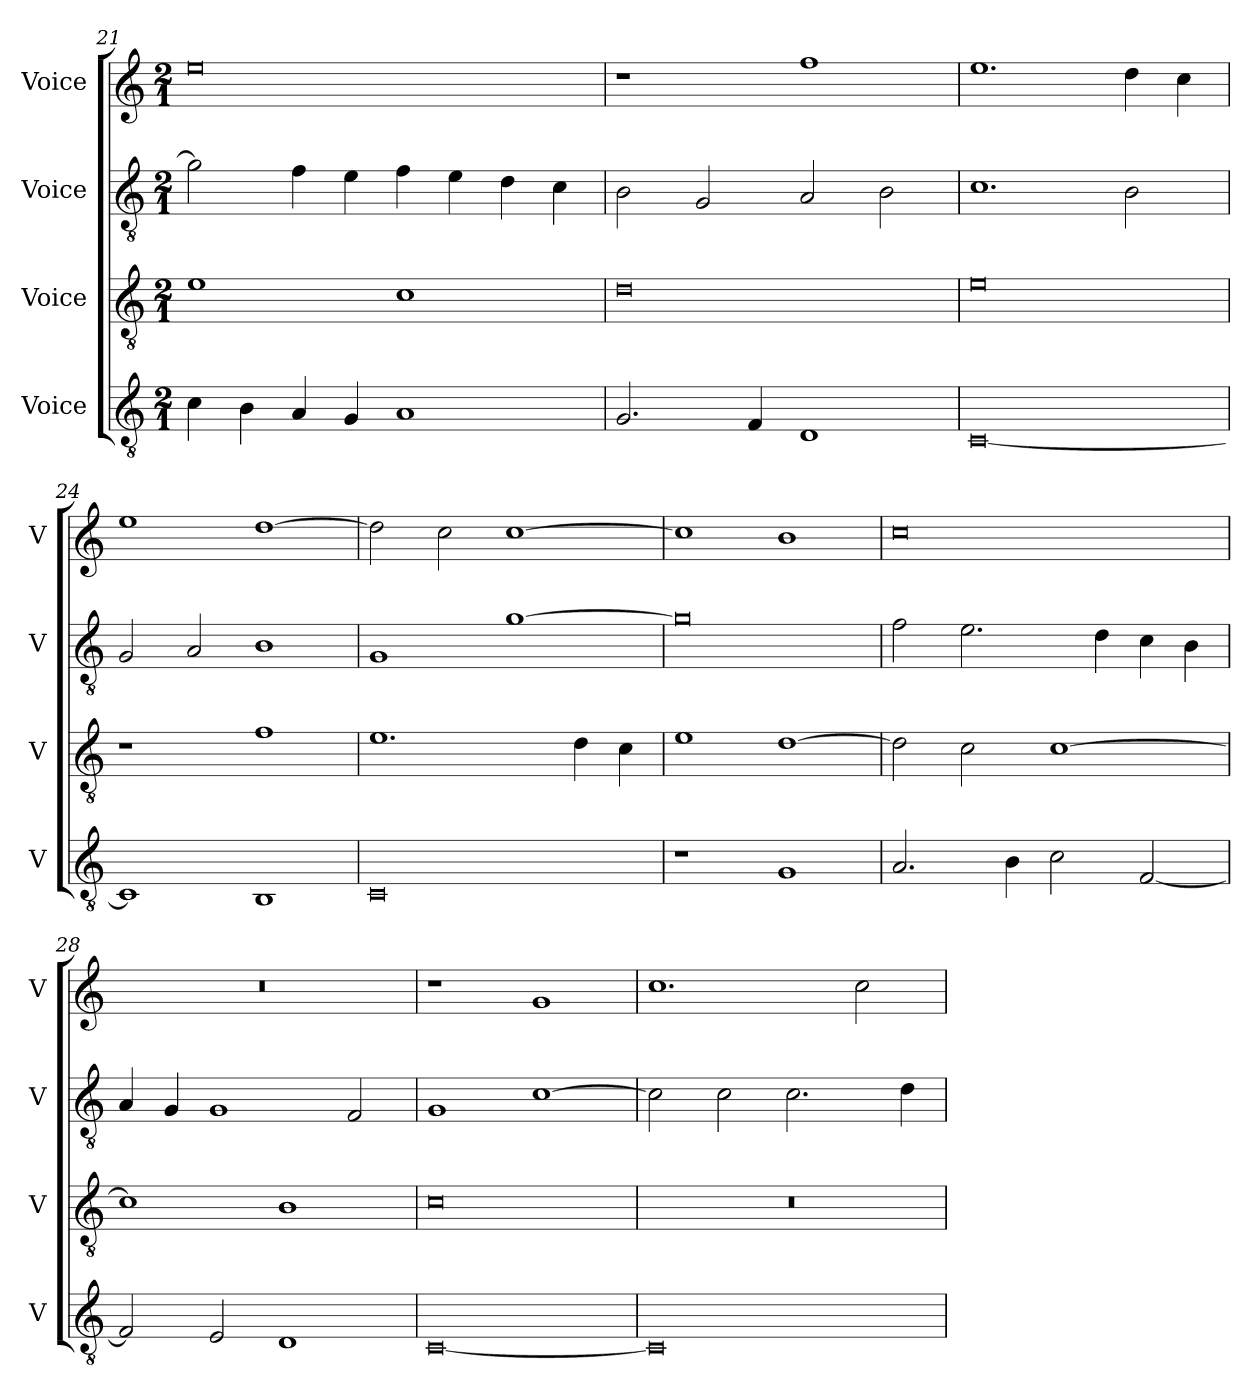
**kern	**kern	**kern	**kern
*part4	*part3	*part2	*part1
*staff4	*staff3	*staff2	*staff1
*I"Voice	*I"Voice	*I"Voice	*I"Voice
*I'V	*I'V	*I'V	*I'V
*clefGv2	*clefGv2	*clefGv2	*clefG2
*k[]	*k[]	*k[]	*k[]
*M2/1	*M2/1	*M2/1	*M2/1
=21	=21	=21	=21
4c\	1e	2g\]	0ee
4B\	.	.	.
4A/	.	4f\	.
4G/	.	4e\	.
1A	1c	4f\	.
.	.	4e\	.
.	.	4d\	.
.	.	4c\	.
=22	=22	=22	=22
2.G/	0d	2B\	1r
.	.	2G/	.
4F/	.	.	.
1D	.	2A/	1ff
.	.	2B\	.
=23	=23	=23	=23
[0C	0e	1.c	1.ee
.	.	2B\	4dd\
.	.	.	4cc\
!!LO:PB:g=z
=24	=24	=24	=24
1C]	1r	2G/	1ee
.	.	2A/	.
1BB	1f	1B	[1dd
=25	=25	=25	=25
0C	1.e	1G	2dd\]
.	.	.	2cc\
.	.	[1g	[1cc
.	4d\	.	.
.	4c\	.	.
=26	=26	=26	=26
1r	1e	0g]	1cc]
1G	[1d	.	1b
=27	=27	=27	=27
2.A/	2d\]	2f\	0cc
.	2c\	2.e\	.
4B\	.	.	.
2c\	[1c	.	.
.	.	4d\	.
[2F/	.	4c\	.
.	.	4B\	.
!!LO:LB:g=z
=28	=28	=28	=28
2F/]	1c]	4A/	0r
.	.	4G/	.
2E/	.	1G	.
1D	1B	.	.
.	.	2F/	.
=29	=29	=29	=29
[0C	0c	1G	1r
.	.	[1c	1g
=30	=30	=30	=30
0C]	0r	2c\]	1.cc
.	.	2c\	.
.	.	2.c\	.
.	.	.	2cc\
.	.	4d\	.
=	=	=	=
*-	*-	*-	*-
